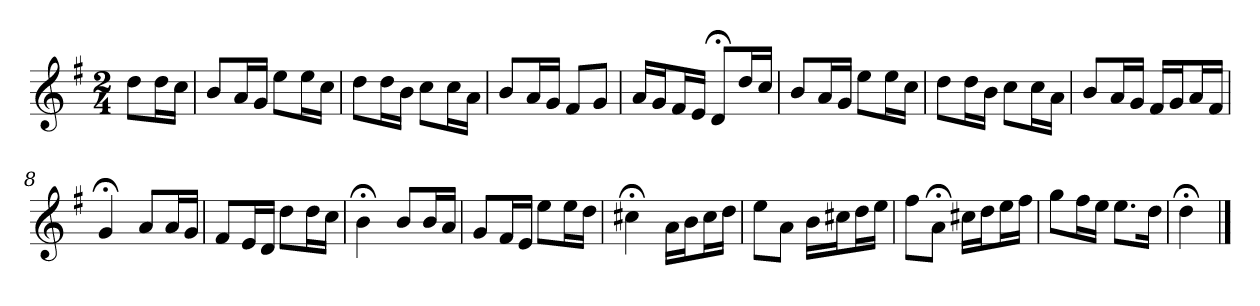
**kern
*part1
*staff1
*k[f#]
*G:
*M2/4
*MM120
=
8ddL
16ddL
16ccJJ
=1
8bL
16aL
16gJJ
8eeL
16eeL
16ccJJ
=2
8ddL
16ddL
16bJJ
8ccL
16ccL
16aJJ
=3
8bL
16aL
16gJJ
8f#L
8gJ
=4
16aLL
16gJ
16f#L
16eJJ
8d;<L
16ddL
16ccJJ
=5
8bL
16aL
16gJJ
8eeL
16eeL
16ccJJ
=6
8ddL
16ddL
16bJJ
8ccL
16ccL
16aJJ
=7
8bL
16aL
16gJJ
16f#LL
16gJ
16aL
16f#JJ
=8
4g;<
8aL
16aL
16gJJ
=9
8f#L
16eL
16dJJ
8ddL
16ddL
16ccJJ
=10
4b;<
8bL
16bL
16aJJ
=11
8gL
16f#L
16eJJ
8eeL
16eeL
16ddJJ
=12
4cc#X;<
16aLL
16bJ
16cc#L
16ddJJ
=13
8eeL
8aJ
16bLL
16cc#XJ
16ddL
16eeJJ
=14
8ff#L
8a;<J
16cc#XLL
16ddJ
16eeL
16ff#JJ
=15
8ggL
16ff#L
16eeJJ
8.eeL
16ddJk
=16
4dd;<
==
*-
